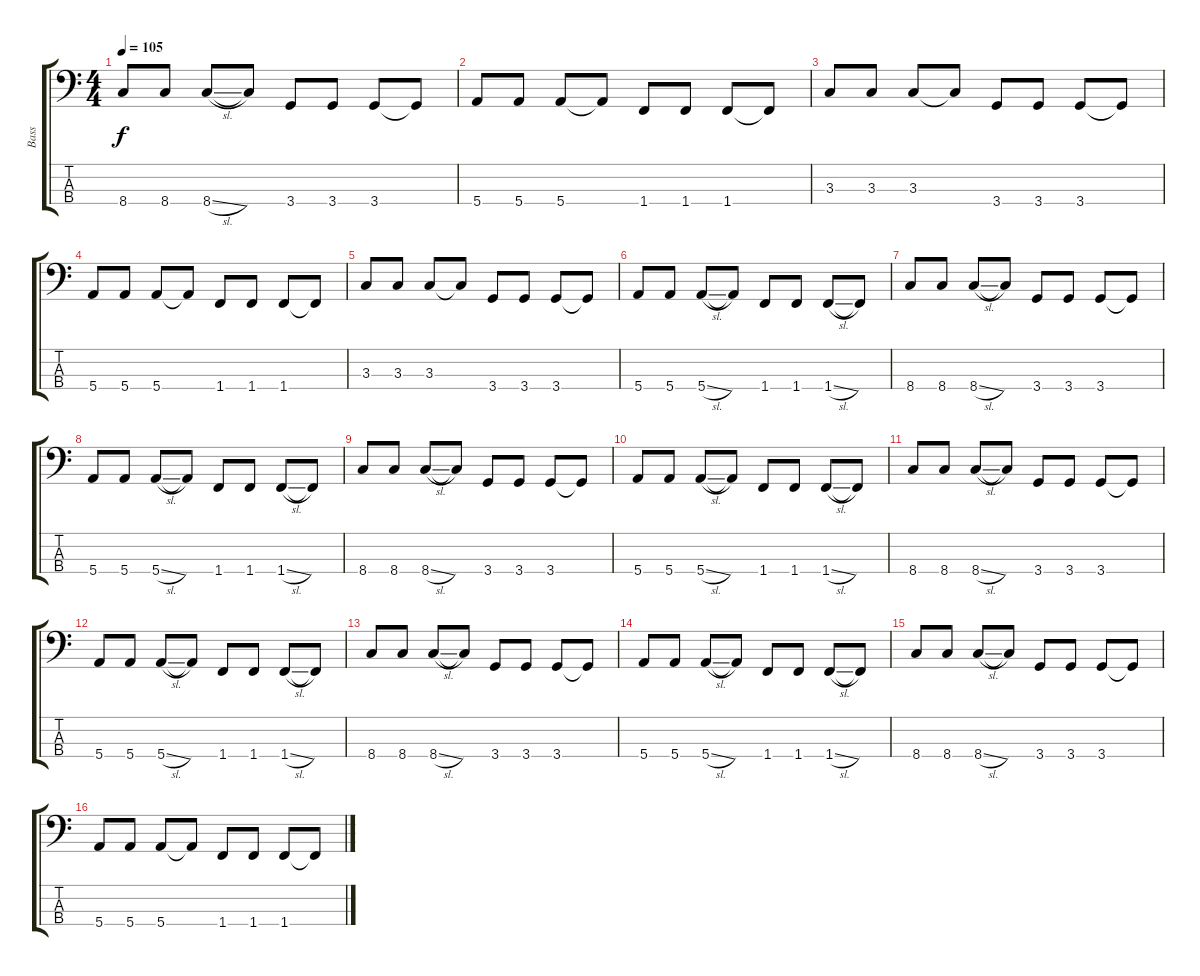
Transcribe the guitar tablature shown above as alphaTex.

\track ("Bass" "Bass") {instrument electricbassfinger}
\staff {score tabs}
\tuning (G2 D2 A1 E1) {hide}
\ts (4 4)
\tempo 105
\clef f4
\ks c
8.4.8{dy f} 8.4.8 8.4{sl}.8 8.4{t}.8 3.4.8 3.4.8 3.4.8 3.4{t}.8 |
5.4.8 5.4.8 5.4.8 5.4{t}.8 1.4.8 1.4.8 1.4.8 1.4{t}.8 |
3.3.8 3.3.8 3.3.8 3.3{t}.8 3.4.8 3.4.8 3.4.8 3.4{t}.8 |
5.4.8 5.4.8 5.4.8 5.4{t}.8 1.4.8 1.4.8 1.4.8 1.4{t}.8 |
3.3.8 3.3.8 3.3.8 3.3{t}.8 3.4.8 3.4.8 3.4.8 3.4{t}.8 |
5.4.8 5.4.8 5.4{sl}.8 5.4{t}.8 1.4.8 1.4.8 1.4{sl}.8 1.4{t}.8 |
8.4.8 8.4.8 8.4{sl}.8 8.4{t}.8 3.4.8 3.4.8 3.4.8 3.4{t}.8 |
5.4.8 5.4.8 5.4{sl}.8 5.4{t}.8 1.4.8 1.4.8 1.4{sl}.8 1.4{t}.8 |
8.4.8 8.4.8 8.4{sl}.8 8.4{t}.8 3.4.8 3.4.8 3.4.8 3.4{t}.8 |
5.4.8 5.4.8 5.4{sl}.8 5.4{t}.8 1.4.8 1.4.8 1.4{sl}.8 1.4{t}.8 |
8.4.8 8.4.8 8.4{sl}.8 8.4{t}.8 3.4.8 3.4.8 3.4.8 3.4{t}.8 |
5.4.8 5.4.8 5.4{sl}.8 5.4{t}.8 1.4.8 1.4.8 1.4{sl}.8 1.4{t}.8 |
8.4.8 8.4.8 8.4{sl}.8 8.4{t}.8 3.4.8 3.4.8 3.4.8 3.4{t}.8 |
5.4.8 5.4.8 5.4{sl}.8 5.4{t}.8 1.4.8 1.4.8 1.4{sl}.8 1.4{t}.8 |
8.4.8 8.4.8 8.4{sl}.8 8.4{t}.8 3.4.8 3.4.8 3.4.8 3.4{t}.8 |
5.4.8 5.4.8 5.4.8 5.4{t}.8 1.4.8 1.4.8 1.4.8 1.4{t}.8
